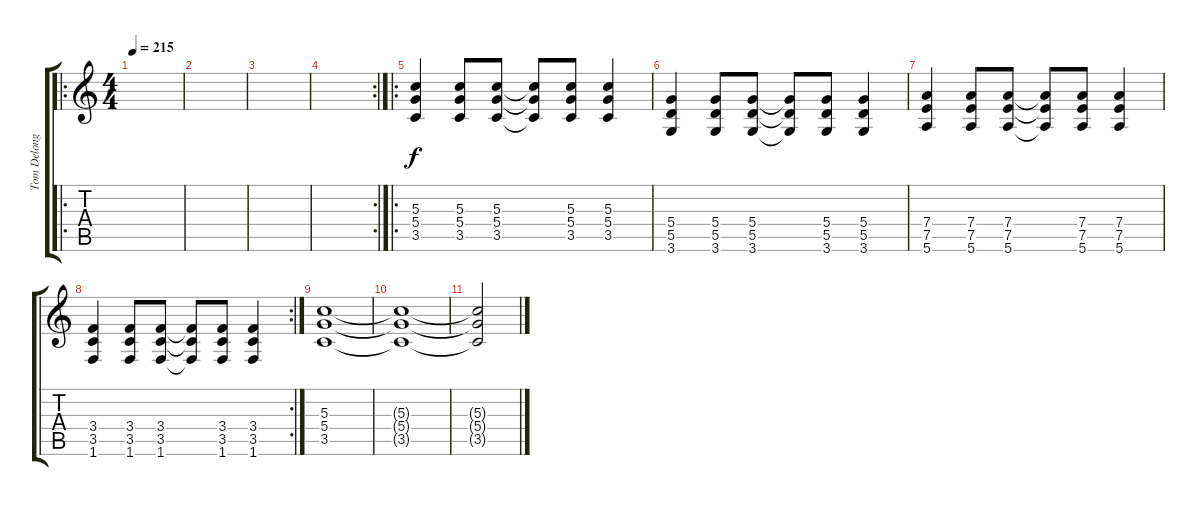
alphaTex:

\track ("Tom Delong (Guitar 2)" "Tom Delong") {instrument distortionguitar}
\staff {score tabs}
\tuning (E4 B3 G3 D3 A2 E2) {hide}
\ro
\ts (4 4)
\tempo 215
\clef g2
\ks c
|
|
|
\rc 2
|
\ro
(5.3 5.4 3.5).4 (5.3 5.4 3.5).8 (5.3 5.4 3.5).8 (5.3{t} 5.4{t} 3.5{t}).8 (5.3 5.4 3.5).8 (5.3 5.4 3.5).4 |
(5.4 5.5 3.6).4 (5.4 5.5 3.6).8 (5.4 5.5 3.6).8 (5.4{t} 5.5{t} 3.6{t}).8 (5.4 5.5 3.6).8 (5.4 5.5 3.6).4 |
(7.4 7.5 5.6).4 (7.4 7.5 5.6).8 (7.4 7.5 5.6).8 (7.4{t} 7.5{t} 5.6{t}).8 (7.4 7.5 5.6).8 (7.4 7.5 5.6).4 |
\rc 2
(3.4 3.5 1.6).4 (3.4 3.5 1.6).8 (3.4 3.5 1.6).8 (3.4{t} 3.5{t} 1.6{t}).8 (3.4 3.5 1.6).8 (3.4 3.5 1.6).4 |
(5.3 5.4 3.5).1 |
(5.3{t} 5.4{t} 3.5{t}).1 |
(5.3{t} 5.4{t} 3.5{t}).2
